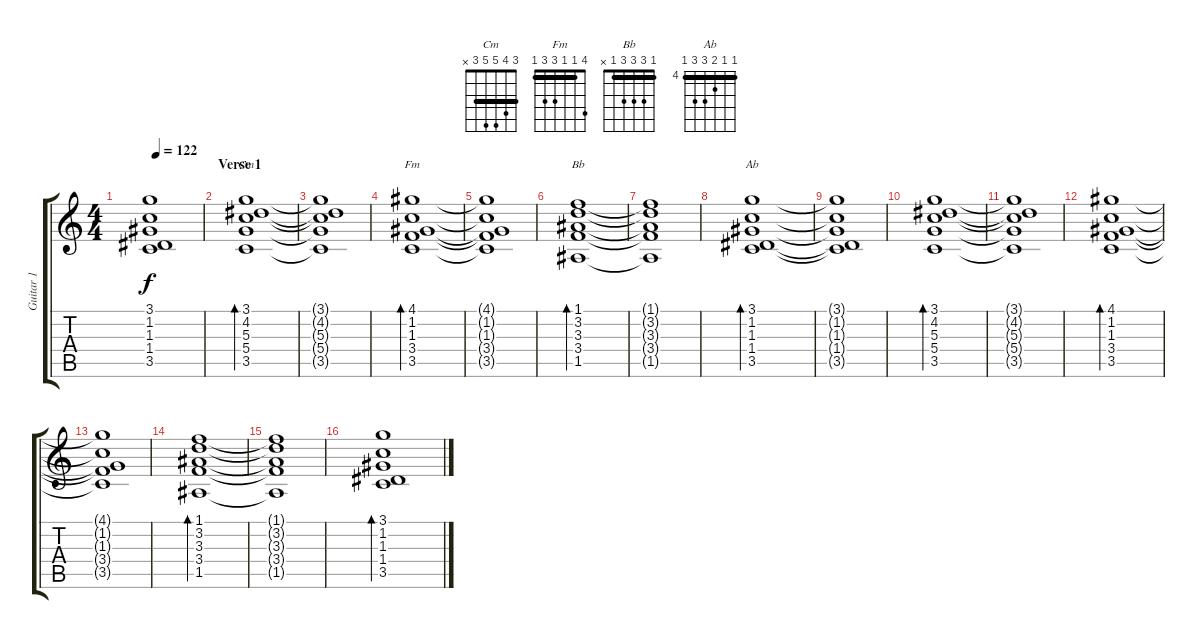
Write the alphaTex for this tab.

\track ("Guitar 1" "Guitar 1") {instrument acousticguitarsteel}
\staff {score tabs}
\tuning (E4 B3 G3 D3 A2 E2) {hide}
\chord ("Cm" 3 4 5 5 3 x) {barre 3}
\chord ("Fm" 4 1 1 3 3 1) {barre 1}
\chord ("Bb" 1 3 3 3 1 x) {barre 1}
\chord ("Ab" 4 4 5 6 6 4) {firstfret 4 barre 4}
\ts (4 4)
\tempo 122
\clef g2
\ks c
(3.1{t} 1.2{t} 1.3{t} 1.4{t} 3.5{t}).1{dy f} |
\section ("" "Verse 1")
(3.1 4.2 5.3 5.4 3.5).1{bd 120 ch "Cm"} |
(3.1{t} 4.2{t} 5.3{t} 5.4{t} 3.5{t}).1 |
(4.1 1.2 1.3 3.4 3.5).1{bd 120 ch "Fm"} |
(4.1{t} 1.2{t} 1.3{t} 3.4{t} 3.5{t}).1 |
(1.1 3.2 3.3 3.4 1.5).1{bd 120 ch "Bb"} |
(1.1{t} 3.2{t} 3.3{t} 3.4{t} 1.5{t}).1 |
(3.1 1.2 1.3 1.4 3.5).1{bd 120 ch "Ab"} |
(3.1{t} 1.2{t} 1.3{t} 1.4{t} 3.5{t}).1 |
(3.1 4.2 5.3 5.4 3.5).1{bd 120} |
(3.1{t} 4.2{t} 5.3{t} 5.4{t} 3.5{t}).1 |
(4.1 1.2 1.3 3.4 3.5).1{bd 120} |
(4.1{t} 1.2{t} 1.3{t} 3.4{t} 3.5{t}).1 |
(1.1 3.2 3.3 3.4 1.5).1{bd 120} |
(1.1{t} 3.2{t} 3.3{t} 3.4{t} 1.5{t}).1 |
(3.1 1.2 1.3 1.4 3.5).1{bd 120}
